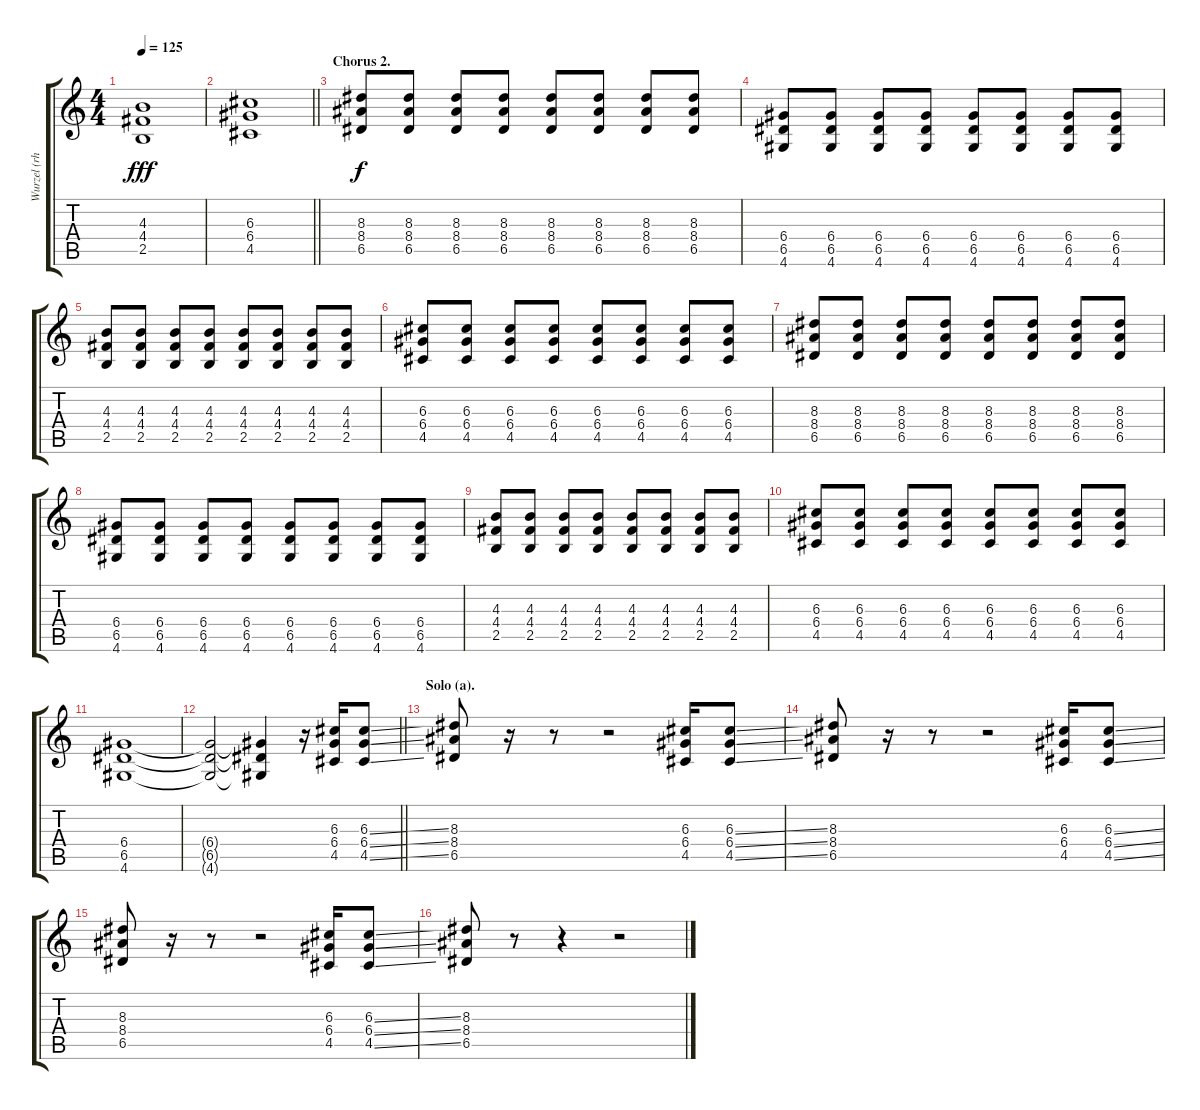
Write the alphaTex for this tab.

\track ("Wurzel (rhythm)" "Wurzel (rh") {instrument overdrivenguitar}
\staff {score tabs}
\tuning (E4 B3 G3 D3 A2 E2) {hide}
\ts (4 4)
\tempo 125
\clef g2
\ks c
(4.3 4.4 2.5).1{dy fff} |
\barLineRight lightlight
(6.3 6.4 4.5).1 |
\section ("" "Chorus 2.")
(8.3 8.4 6.5).8{dy f} (8.3 8.4 6.5).8 (8.3 8.4 6.5).8 (8.3 8.4 6.5).8 (8.3 8.4 6.5).8 (8.3 8.4 6.5).8 (8.3 8.4 6.5).8 (8.3 8.4 6.5).8 |
(6.4 6.5 4.6).8 (6.4 6.5 4.6).8 (6.4 6.5 4.6).8 (6.4 6.5 4.6).8 (6.4 6.5 4.6).8 (6.4 6.5 4.6).8 (6.4 6.5 4.6).8 (6.4 6.5 4.6).8 |
(4.3 4.4 2.5).8 (4.3 4.4 2.5).8 (4.3 4.4 2.5).8 (4.3 4.4 2.5).8 (4.3 4.4 2.5).8 (4.3 4.4 2.5).8 (4.3 4.4 2.5).8 (4.3 4.4 2.5).8 |
(6.3 6.4 4.5).8 (6.3 6.4 4.5).8 (6.3 6.4 4.5).8 (6.3 6.4 4.5).8 (6.3 6.4 4.5).8 (6.3 6.4 4.5).8 (6.3 6.4 4.5).8 (6.3 6.4 4.5).8 |
(8.3 8.4 6.5).8 (8.3 8.4 6.5).8 (8.3 8.4 6.5).8 (8.3 8.4 6.5).8 (8.3 8.4 6.5).8 (8.3 8.4 6.5).8 (8.3 8.4 6.5).8 (8.3 8.4 6.5).8 |
(6.4 6.5 4.6).8 (6.4 6.5 4.6).8 (6.4 6.5 4.6).8 (6.4 6.5 4.6).8 (6.4 6.5 4.6).8 (6.4 6.5 4.6).8 (6.4 6.5 4.6).8 (6.4 6.5 4.6).8 |
(4.3 4.4 2.5).8 (4.3 4.4 2.5).8 (4.3 4.4 2.5).8 (4.3 4.4 2.5).8 (4.3 4.4 2.5).8 (4.3 4.4 2.5).8 (4.3 4.4 2.5).8 (4.3 4.4 2.5).8 |
(6.3 6.4 4.5).8 (6.3 6.4 4.5).8 (6.3 6.4 4.5).8 (6.3 6.4 4.5).8 (6.3 6.4 4.5).8 (6.3 6.4 4.5).8 (6.3 6.4 4.5).8 (6.3 6.4 4.5).8 |
(6.4 6.5 4.6).1 |
\barLineRight lightlight
(6.4{t} 6.5{t} 4.6{t}).2 (6.4{t} 6.5{t} 4.6{t}).4 r.16 (6.3 6.4 4.5).16 (6.3{ss} 6.4{ss} 4.5{ss}).8 |
\section ("" "Solo (a).")
(8.3 8.4 6.5).8 r.16 r.8 r.2 (6.3 6.4 4.5).16 (6.3{ss} 6.4{ss} 4.5{ss}).8 |
(8.3 8.4 6.5).8 r.16 r.8 r.2 (6.3 6.4 4.5).16 (6.3{ss} 6.4{ss} 4.5{ss}).8 |
(8.3 8.4 6.5).8 r.16 r.8 r.2 (6.3 6.4 4.5).16 (6.3{ss} 6.4{ss} 4.5{ss}).8 |
(8.3 8.4 6.5).8 r.8 r.4 r.2
